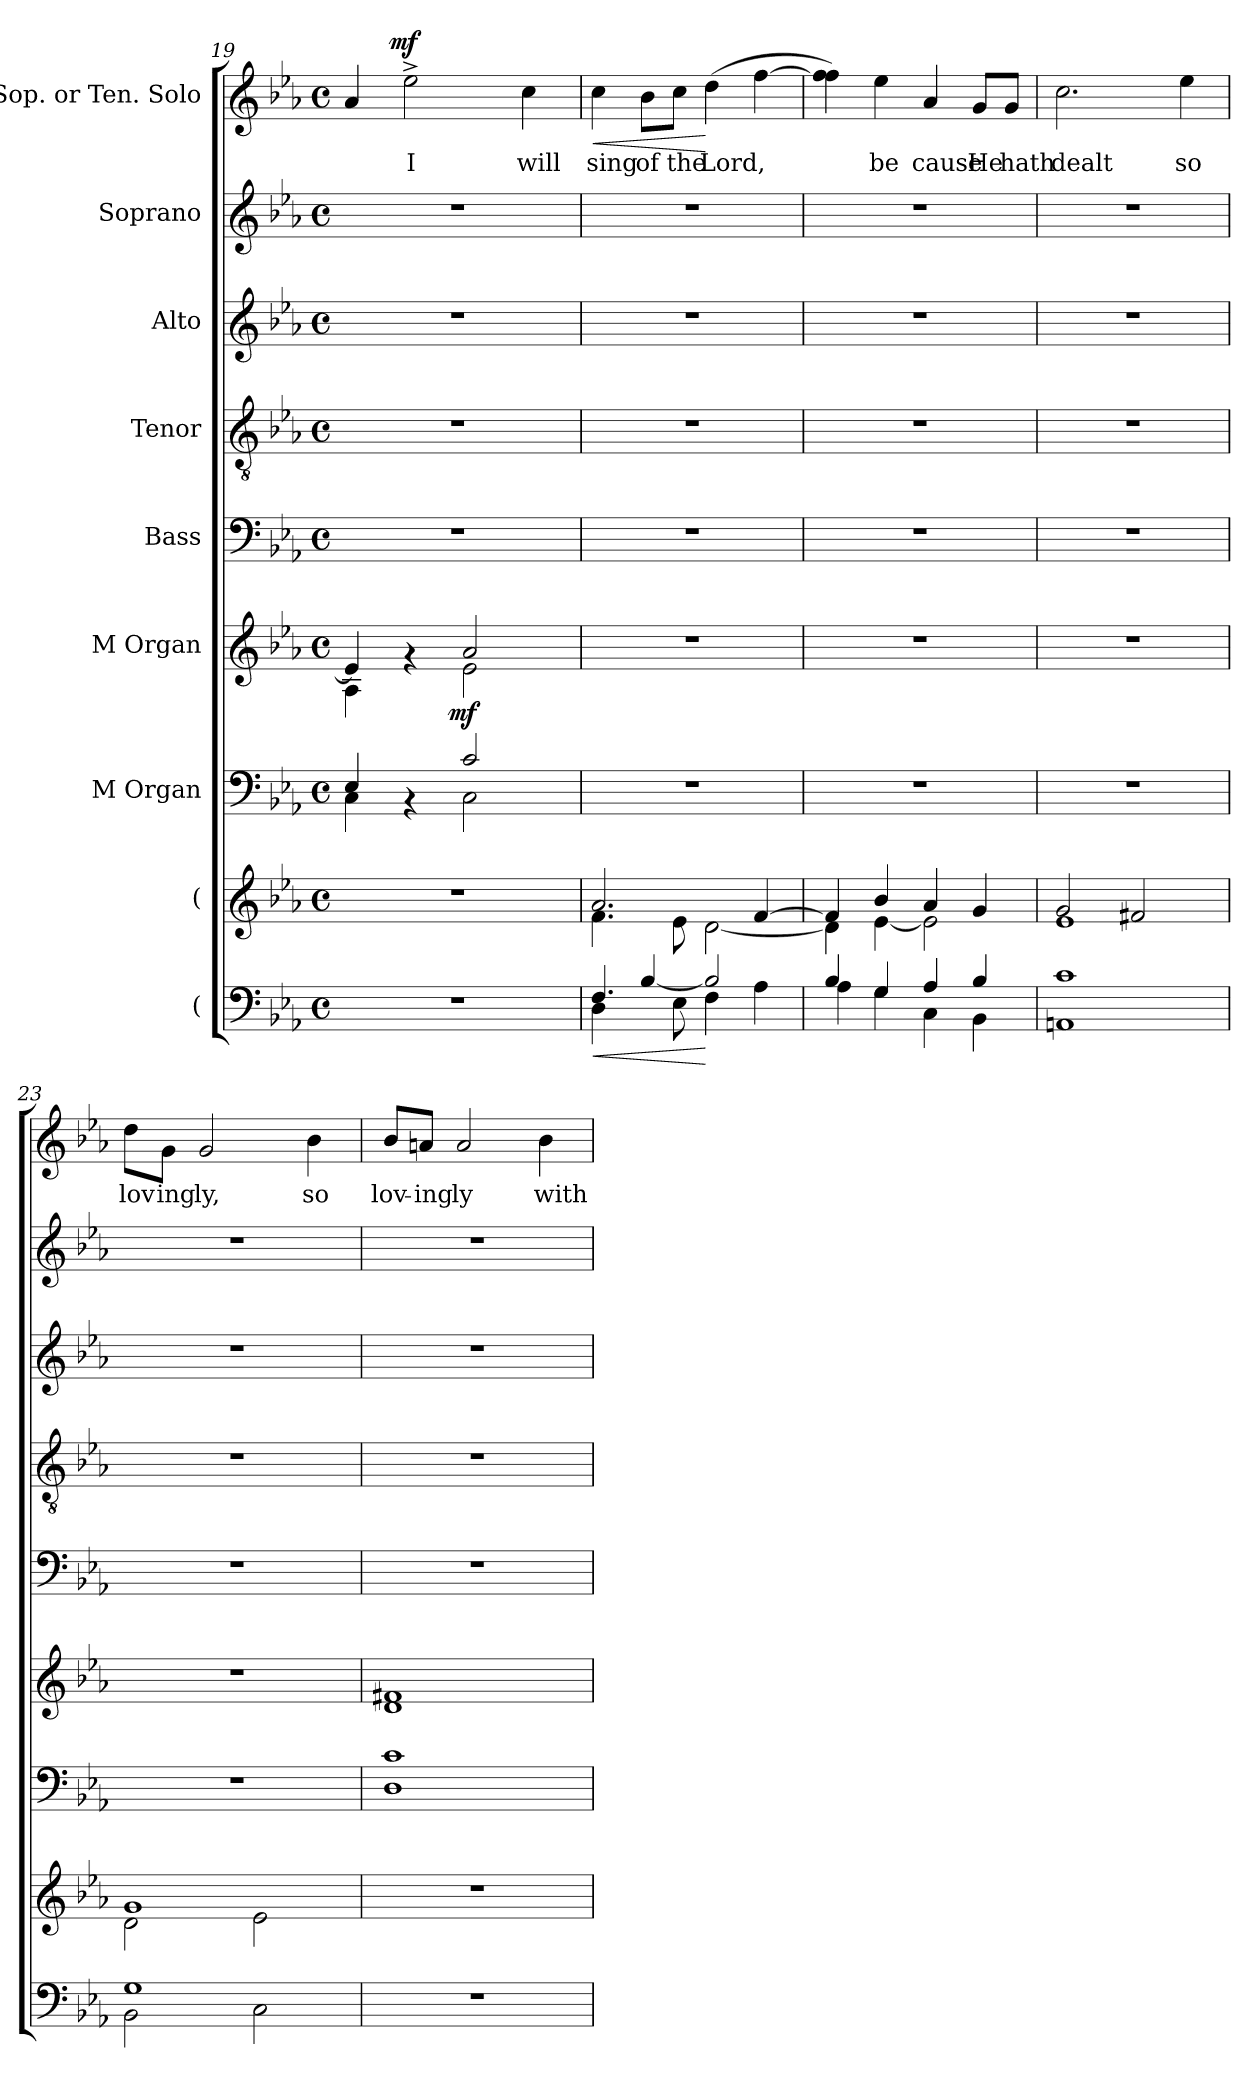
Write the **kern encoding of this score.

**kern	**dynam	**kern	**kern	**dynam	**kern	**kern	**kern	**kern	**kern	**kern	**text	**dynam
*part9	*part9	*part8	*part7	*part7	*part6	*part5	*part4	*part3	*part2	*part1	*part1	*part1
*staff9	*staff9	*staff8	*staff7	*staff7	*staff6	*staff5	*staff4	*staff3	*staff2	*staff1	*staff1	*staff1
*I"(	*	*I"(	*I"M Organ	*	*I"M Organ	*I"Bass	*I"Tenor	*I"Alto	*I"Soprano	*I"Sop. or Ten. Solo	*	*
*clefF4	*	*clefG2	*clefF4	*	*clefG2	*clefF4	*clefGv2	*clefG2	*clefG2	*clefG2	*	*
*k[b-e-a-]	*	*k[b-e-a-]	*k[b-e-a-]	*	*k[b-e-a-]	*k[b-e-a-]	*k[b-e-a-]	*k[b-e-a-]	*k[b-e-a-]	*k[b-e-a-]	*	*
*E-:	*	*E-:	*E-:	*	*E-:	*E-:	*E-:	*E-:	*E-:	*E-:	*	*
*M4/4	*	*M4/4	*M4/4	*	*M4/4	*M4/4	*M4/4	*M4/4	*M4/4	*M4/4	*	*
*met(c)	*	*met(c)	*met(c)	*	*met(c)	*met(c)	*met(c)	*met(c)	*met(c)	*met(c)	*	*
=19	=19	=19	=19	=19	=19	=19	=19	=19	=19	=19	=19	=19
*	*	*	*^	*	*^	*	*	*	*	*^	*	*
*	*	*	*	*^	*	*	*	*	*	*	*	*	*	*	*
1r	.	1r	4E-/	4C\	4...ryy	.	4e-/]	4A-\	1r	1r	1r	1r	4a-/	8..ryy	.	.
!	!	!	!	!	!	!	!	!	!	!	!	!	!	!	!	!LO:DY:a
.	.	.	.	.	.	.	.	.	.	.	.	.	.	2ryy	.	mf
!	!	!	!	!	!	!	!	!	!	!	!	!	!	!	!LO:LY:b	!
.	.	.	4rAA	4ryy	.	.	4rf	4ryy	.	.	.	.	2ee-^>\	.	I	.
!	!	!	!	!	!	!LO:DY:a	!	!	!	!	!	!	!	!	!	!
.	.	.	.	.	2ryy	mf	.	.	.	.	.	.	.	.	.	.
.	.	.	2c/	2C\	.	.	2a-/	2e-\	.	.	.	.	.	.	.	.
.	.	.	.	.	.	.	.	.	.	.	.	.	.	4ryy	.	.
!	!	!	!	!	!	!	!	!	!	!	!	!	!	!	!LO:LY:b	!
.	.	.	.	.	.	.	.	.	.	.	.	.	4cc\	.	will	.
.	.	.	.	.	32ryy	.	.	.	.	.	.	.	.	32ryy	.	.
!!LO:LB:g=z
=20	=20	=20	=20	=20	=20	=20	=20	=20	=20	=20	=20	=20	=20	=20	=20	=20
!	!LO:HP:b	!	!	!	!	!	!	!	!	!	!	!	!	!	!LO:LY:b	!LO:HP:b
*	*	*	*v	*v	*v	*	*	*	*	*	*	*	*v	*v	*	*
*^	*	*^	*	*	*v	*v	*	*	*	*	*	*	*
4.F/	4D\	<	2.a-/	4.f\	1r	.	1r	1r	1r	1r	1r	4cc\	sing	<
!	!	!	!	!	!	!	!	!	!	!	!	!	!LO:LY:b	!
.	[>4B-/	.	.	.	.	.	.	.	.	.	.	8b-\L	of	.
!	!	!	!	!	!	!	!	!	!	!	!	!	!LO:LY:b	!
8E-\	.	.	.	8e-\	.	.	.	.	.	.	.	8cc\J	the	.
!	!	!	!	!	!	!	!	!	!	!	!	!	!LO:LY:b	!
4F\	2B-/]	[	.	[<2d\	.	.	.	.	.	.	.	(>4dd\	Lord,	[
4A-\	.	.	[>4f/	.	.	.	.	.	.	.	.	[>4ff\	.	.
=21	=21	=21	=21	=21	=21	=21	=21	=21	=21	=21	=21	=21	=21	=21
4B-/	4A-\	.	4f/]	4d\]	1r	.	1r	1r	1r	1r	1r	4ff\] 4ff\)	.	.
!	!	!	!	!	!	!	!	!	!	!	!	!	!LO:LY:b	!
4G/	4G\	.	4b-/	[<4e-\	.	.	.	.	.	.	.	4ee-\	be	.
!	!	!	!	!	!	!	!	!	!	!	!	!	!LO:LY:b	!
4A-/	4C\	.	4a-/	2e-\]	.	.	.	.	.	.	.	4a-/	cause	.
!	!	!	!	!	!	!	!	!	!	!	!	!	!LO:LY:b	!
4B-/	4BB-\	.	4g/	.	.	.	.	.	.	.	.	8g/L	He	.
!	!	!	!	!	!	!	!	!	!	!	!	!	!LO:LY:b	!
.	.	.	.	.	.	.	.	.	.	.	.	8g/J	hath	.
*v	*v	*	*	*	*	*	*	*	*	*	*	*	*	*
=22	=22	=22	=22	=22	=22	=22	=22	=22	=22	=22	=22	=22	=22
!	!	!	!	!	!	!	!	!	!	!	!	!LO:LY:b	!
1AAn 1c	.	2g/	1e-	1r	.	1r	1r	1r	1r	1r	2.cc\	dealt	.
.	.	2f#X/	.	.	.	.	.	.	.	.	.	.	.
!	!	!	!	!	!	!	!	!	!	!	!	!LO:LY:b	!
.	.	.	.	.	.	.	.	.	.	.	4ee-\	so	.
=23	=23	=23	=23	=23	=23	=23	=23	=23	=23	=23	=23	=23	=23
*^	*	*	*	*	*	*	*	*	*	*	*	*	*
!	!	!	!	!	!	!	!	!	!	!	!	!	!LO:LY:b	!
1G	2BB-\	.	1g	2d\	1r	.	1r	1r	1r	1r	1r	8dd\L	lov	.
!	!	!	!	!	!	!	!	!	!	!	!	!	!LO:LY:b	!
.	.	.	.	.	.	.	.	.	.	.	.	8g\J	ing	.
!	!	!	!	!	!	!	!	!	!	!	!	!	!LO:LY:b	!
.	.	.	.	.	.	.	.	.	.	.	.	2g/	ly,	.
.	2C\	.	.	2e-\	.	.	.	.	.	.	.	.	.	.
!	!	!	!	!	!	!	!	!	!	!	!	!	!LO:LY:b	!
.	.	.	.	.	.	.	.	.	.	.	.	4b-\	so	.
*v	*v	*	*	*	*	*	*	*	*	*	*	*	*	*
*	*	*v	*v	*	*	*	*	*	*	*	*	*	*
!!LO:PB:g=z
=24	=24	=24	=24	=24	=24	=24	=24	=24	=24	=24	=24	=24
!	!	!	!	!	!	!	!	!	!	!	!LO:LY:b	!
1r	.	1r	1D 1c	.	1d 1f#X	1r	1r	1r	1r	8b-/L	lov-	.
!	!	!	!	!	!	!	!	!	!	!	!LO:LY:b	!
.	.	.	.	.	.	.	.	.	.	8an/J	-ing	.
!	!	!	!	!	!	!	!	!	!	!	!LO:LY:b	!
.	.	.	.	.	.	.	.	.	.	2a/	ly	.
!	!	!	!	!	!	!	!	!	!	!	!LO:LY:b	!
.	.	.	.	.	.	.	.	.	.	4b-\	with	.
=	=	=	=	=	=	=	=	=	=	=	=	=
*-	*-	*-	*-	*-	*-	*-	*-	*-	*-	*-	*-	*-
